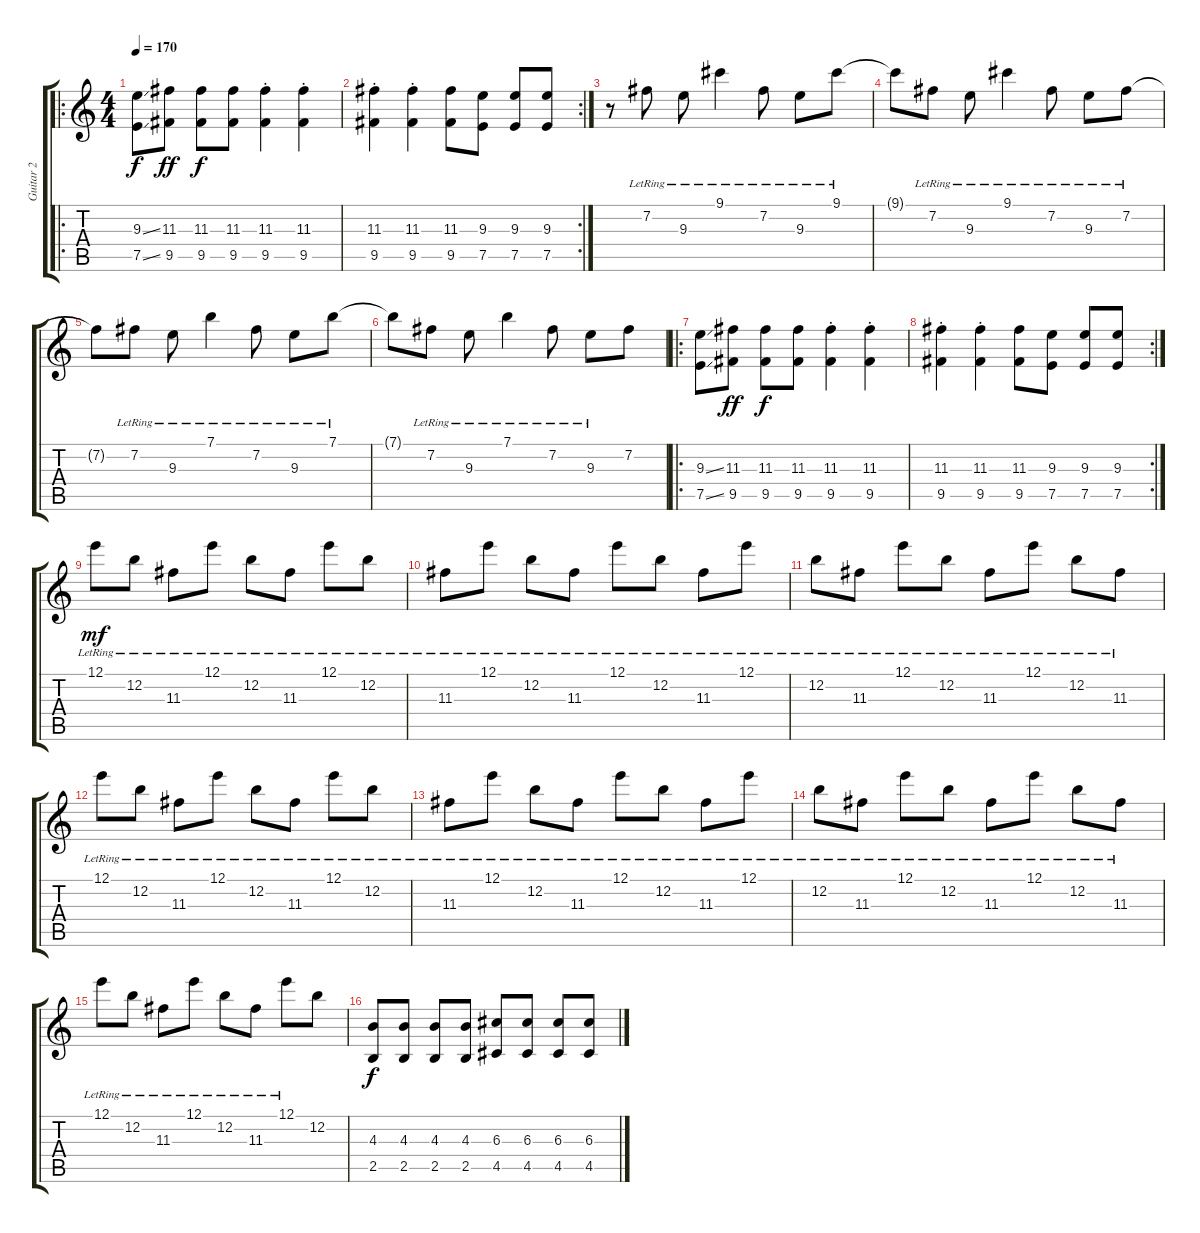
\track ("Guitar 2" "Guitar 2") {instrument distortionguitar}
\staff {score tabs}
\tuning (E4 B3 G3 D3 A2 D2) {hide}
\ro
\ts (4 4)
\tempo 170
\clef g2
\ks c
(9.3{ss} 7.5{ss}).8{dy f instrument distortionguitar} (11.3 9.5).8{dy ff} (11.3 9.5).8{dy f} (11.3 9.5).8 (11.3{st} 9.5{st}).4 (11.3{st} 9.5{st}).4 |
\rc 2
(11.3{st} 9.5{st}).4 (11.3{st} 9.5{st}).4 (11.3 9.5).8 (9.3 7.5).8 (9.3 7.5).8 (9.3 7.5).8 |
r.8{instrument electricguitarclean} 7.2{lr}.8 9.3{lr}.8 9.1{lr}.4 7.2{lr}.8 9.3{lr}.8 9.1{lr}.8 |
9.1{t}.8 7.2{lr}.8 9.3{lr}.8 9.1{lr}.4 7.2{lr}.8 9.3{lr}.8 7.2{lr}.8 |
7.2{t}.8 7.2{lr}.8 9.3{lr}.8 7.1{lr}.4 7.2{lr}.8 9.3{lr}.8 7.1{lr}.8 |
7.1{t}.8 7.2{lr}.8 9.3{lr}.8 7.1{lr}.4 7.2{lr}.8 9.3{lr}.8 7.2.8 |
\ro
(9.3{ss} 7.5{ss}).8{instrument distortionguitar} (11.3 9.5).8{dy ff} (11.3 9.5).8{dy f} (11.3 9.5).8 (11.3{st} 9.5{st}).4 (11.3{st} 9.5{st}).4 |
\rc 2
(11.3{st} 9.5{st}).4 (11.3{st} 9.5{st}).4 (11.3 9.5).8 (9.3 7.5).8 (9.3 7.5).8 (9.3 7.5).8 |
12.1{lr}.8{dy mf instrument electricguitarclean} 12.2{lr}.8 11.3{lr}.8 12.1{lr}.8 12.2{lr}.8 11.3{lr}.8 12.1{lr}.8 12.2{lr}.8 |
11.3{lr}.8 12.1{lr}.8 12.2{lr}.8 11.3{lr}.8 12.1{lr}.8 12.2{lr}.8 11.3{lr}.8 12.1{lr}.8 |
12.2{lr}.8 11.3{lr}.8 12.1{lr}.8 12.2{lr}.8 11.3{lr}.8 12.1{lr}.8 12.2{lr}.8 11.3{lr}.8 |
12.1{lr}.8 12.2{lr}.8 11.3{lr}.8 12.1{lr}.8 12.2{lr}.8 11.3{lr}.8 12.1{lr}.8 12.2{lr}.8 |
11.3{lr}.8 12.1{lr}.8 12.2{lr}.8 11.3{lr}.8 12.1{lr}.8 12.2{lr}.8 11.3{lr}.8 12.1{lr}.8 |
12.2{lr}.8 11.3{lr}.8 12.1{lr}.8 12.2{lr}.8 11.3{lr}.8 12.1{lr}.8 12.2{lr}.8 11.3{lr}.8 |
12.1{lr}.8 12.2{lr}.8 11.3{lr}.8 12.1{lr}.8 12.2{lr}.8 11.3{lr}.8 12.1{lr}.8 12.2.8 |
(4.3 2.5).8{dy f instrument distortionguitar} (4.3 2.5).8 (4.3 2.5).8 (4.3 2.5).8 (6.3 4.5).8 (6.3 4.5).8 (6.3 4.5).8 (6.3 4.5).8
